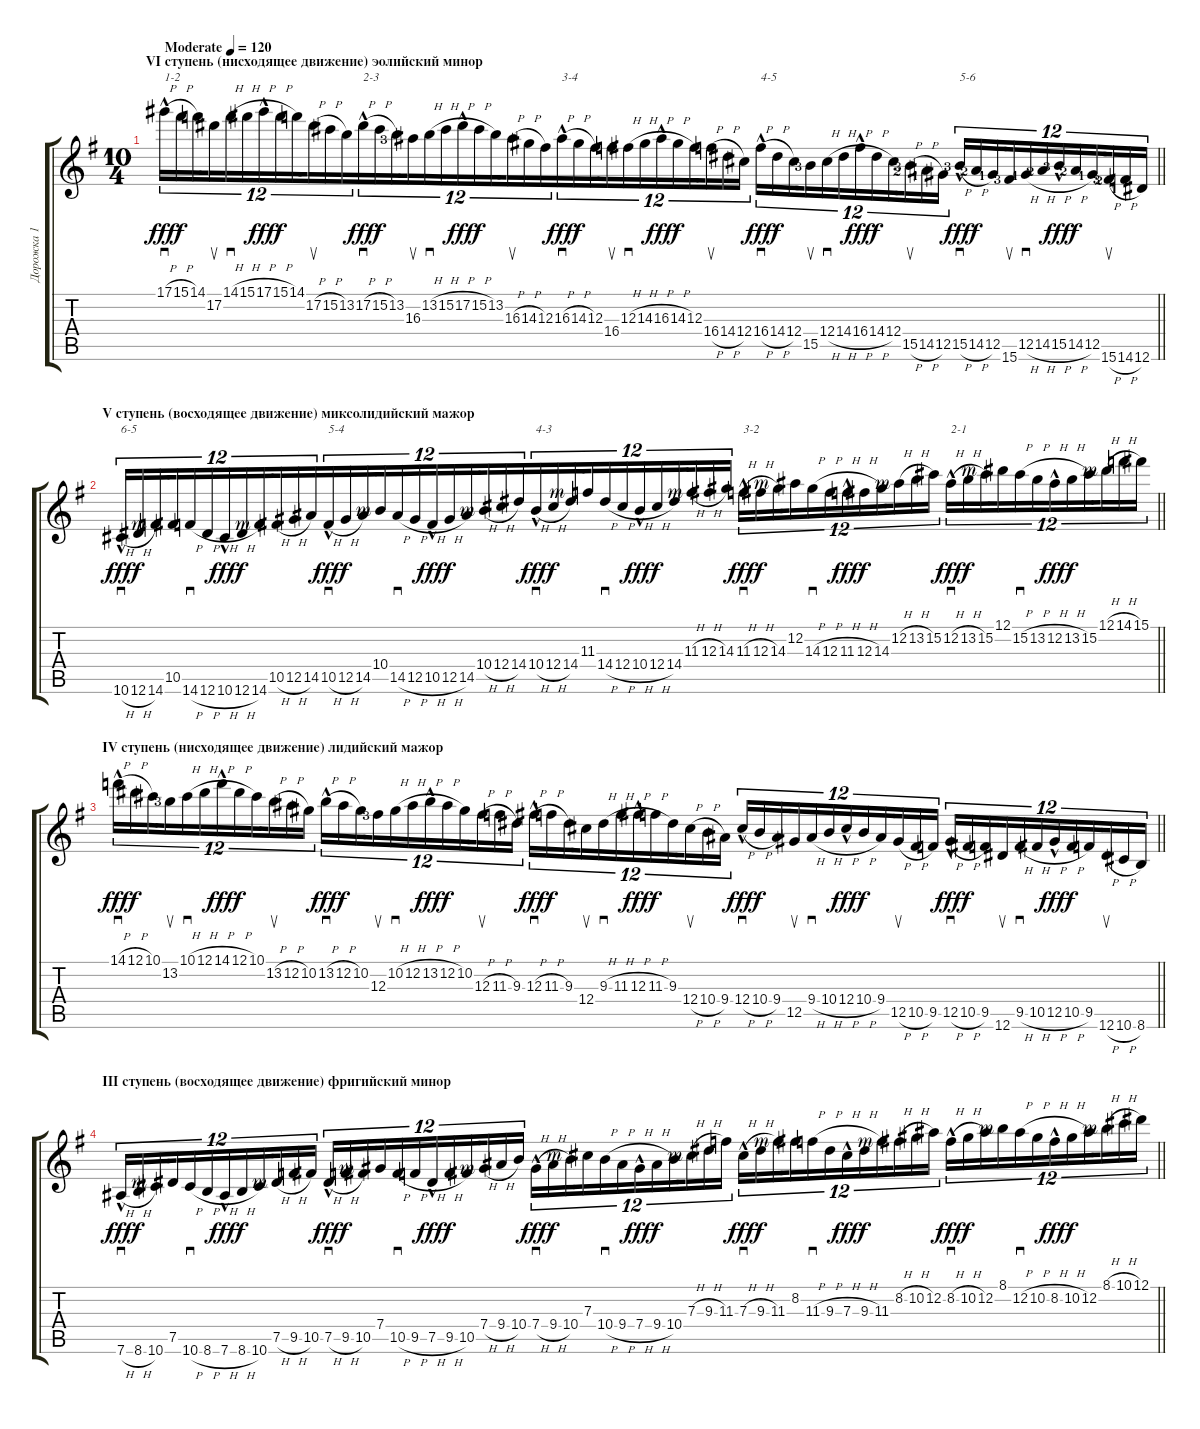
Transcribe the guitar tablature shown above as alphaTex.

\track ("Дорожка 1" "Дорожка 1") {instrument distortionguitar}
\staff {score tabs}
\tuning (Eb4 Bb3 Gb3 Db3 Ab2 Eb2) {hide}
\ts (10 4)
\section ("" "VI ступень (нисходящее движение) эолийский минор")
\tempo (120 "Moderate")
\clef g2
\barLineRight lightlight
\ks g
17.1{h hac}.16{sd tu (12 8) txt "1-2" dy fff instrument distortionguitar} 15.1{h}.16{tu (12 8) dy f} 14.1.16{tu (12 8) beam splitsecondary} 17.2.16{su tu (12 8)} 14.1{h}.16{sd tu (12 8)} 15.1{h}.16{tu (12 8) beam merge} 17.1{h hac}.16{tu (12 8) dy fff} 15.1{h}.16{tu (12 8) dy f} 14.1.16{tu (12 8) beam splitsecondary} 17.2{h}.16{su tu (12 8)} 15.2{h}.16{tu (12 8)} 13.2.16{tu (12 8) beam merge} 17.2{h hac}.16{sd tu (12 8) txt "2-3" dy fff} 15.2{h}.16{tu (12 8) dy f} 13.2.16{tu (12 8) beam splitsecondary} 16.3{lf 4}.16{su tu (12 8)} 13.2{h}.16{sd tu (12 8)} 15.2{h}.16{tu (12 8) beam merge} 17.2{h hac}.16{tu (12 8) dy fff} 15.2{h}.16{tu (12 8) dy f} 13.2.16{tu (12 8) beam splitsecondary} 16.3{h}.16{su tu (12 8)} 14.3{h}.16{tu (12 8)} 12.3.16{tu (12 8) beam merge} 16.3{h hac}.16{sd tu (12 8) txt "3-4" dy fff} 14.3{h}.16{tu (12 8) dy f} 12.3.16{tu (12 8) beam splitsecondary} 16.4.16{su tu (12 8)} 12.3{h}.16{sd tu (12 8)} 14.3{h}.16{tu (12 8)} 16.3{h hac}.16{tu (12 8) dy fff} 14.3{h}.16{tu (12 8) dy f} 12.3.16{tu (12 8) beam splitsecondary} 16.4{h}.16{su tu (12 8)} 14.4{h}.16{tu (12 8)} 12.4.16{tu (12 8)} 16.4{h hac}.16{sd tu (12 8) txt "4-5" dy fff} 14.4{h}.16{tu (12 8) dy f} 12.4.16{tu (12 8) beam splitsecondary} 15.5{lf 4}.16{su tu (12 8)} 12.4{h}.16{sd tu (12 8)} 14.4{h}.16{tu (12 8)} 16.4{h hac}.16{tu (12 8) dy fff} 14.4{h}.16{tu (12 8) dy f} 12.4.16{tu (12 8) beam splitsecondary} 15.5{h lf 4}.16{su tu (12 8)} 14.5{h lf 3}.16{tu (12 8)} 12.5{lf 2}.16{tu (12 8)} 15.5{h hac lf 4}.16{sd tu (12 8) txt "5-6" dy fff} 14.5{h lf 3}.16{tu (12 8) dy f} 12.5{lf 2}.16{tu (12 8) beam splitsecondary} 15.6{lf 4}.16{su tu (12 8)} 12.5{h lf 2}.16{sd tu (12 8)} 14.5{h lf 3}.16{tu (12 8)} 15.5{h hac lf 4}.16{tu (12 8) dy fff} 14.5{h lf 3}.16{tu (12 8) dy f} 12.5{lf 2}.16{tu (12 8) beam splitsecondary} 15.6{h lf 4}.16{su tu (12 8)} 14.6{h lf 3}.16{tu (12 8)} 12.6{lf 2}.16{tu (12 8)} |
\section ("" "V ступень (восходящее движение) миксолидийский мажор")
\barLineRight lightlight
10.6{h hac}.16{sd tu (12 8) txt "6-5" dy fff beam merge} 12.6{h}.16{tu (12 8) dy f beam merge} 14.6.16{tu (12 8) beam splitsecondary} 10.5{rf 3}.16{tu (12 8) beam merge} 14.6{h}.16{sd tu (12 8) beam merge} 12.6{h}.16{tu (12 8) beam merge} 10.6{h hac}.16{tu (12 8) dy fff beam merge} 12.6{h}.16{tu (12 8) dy f beam merge} 14.6.16{tu (12 8) beam splitsecondary} 10.5{h rf 3}.16{tu (12 8) beam merge} 12.5{h}.16{tu (12 8) beam merge} 14.5.16{tu (12 8) beam merge} 10.5{h hac}.16{sd tu (12 8) txt "5-4" dy fff beam merge} 12.5{h}.16{tu (12 8) dy f beam merge} 14.5.16{tu (12 8) beam splitsecondary} 10.4{rf 3}.16{tu (12 8) beam merge} 14.5{h}.16{sd tu (12 8) beam merge} 12.5{h}.16{tu (12 8) beam merge} 10.5{h hac}.16{tu (12 8) dy fff beam merge} 12.5{h}.16{tu (12 8) dy f beam merge} 14.5.16{tu (12 8) beam splitsecondary} 10.4{h rf 3}.16{tu (12 8) beam merge} 12.4{h}.16{tu (12 8) beam merge} 14.4.16{tu (12 8) beam merge} 10.4{h hac}.16{sd tu (12 8) txt "4-3" dy fff beam merge} 12.4{h}.16{tu (12 8) dy f beam merge} 14.4.16{tu (12 8) beam splitsecondary} 11.3{rf 3}.16{tu (12 8) beam merge} 14.4{h}.16{sd tu (12 8) beam merge} 12.4{h}.16{tu (12 8)} 10.4{h hac}.16{tu (12 8) dy fff} 12.4{h}.16{tu (12 8) dy f} 14.4.16{tu (12 8) beam splitsecondary} 11.3{h rf 3}.16{tu (12 8)} 12.3{h}.16{tu (12 8)} 14.3.16{tu (12 8)} 11.3{h hac}.16{sd tu (12 8) txt "3-2" dy fff} 12.3{h}.16{tu (12 8) dy f} 14.3.16{tu (12 8) beam splitsecondary} 12.2{rf 3}.16{tu (12 8)} 14.3{h}.16{sd tu (12 8)} 12.3{h}.16{tu (12 8)} 11.3{h hac}.16{tu (12 8) dy fff} 12.3{h}.16{tu (12 8) dy f} 14.3.16{tu (12 8) beam splitsecondary} 12.2{h rf 3}.16{tu (12 8)} 13.2{h}.16{tu (12 8)} 15.2.16{tu (12 8)} 12.2{h hac}.16{sd tu (12 8) txt "2-1" dy fff} 13.2{h}.16{tu (12 8) dy f} 15.2.16{tu (12 8) beam splitsecondary} 12.1{rf 3}.16{tu (12 8)} 15.2{h}.16{sd tu (12 8)} 13.2{h}.16{tu (12 8)} 12.2{h hac}.16{tu (12 8) dy fff} 13.2{h}.16{tu (12 8) dy f} 15.2.16{tu (12 8) beam splitsecondary} 12.1{h rf 3}.16{tu (12 8)} 14.1{h}.16{tu (12 8)} 15.1.16{tu (12 8)} |
\section ("" "IV ступень (нисходящее движение) лидийский мажор")
\barLineRight lightlight
14.1{h hac}.16{sd tu (12 8) dy fff} 12.1{h}.16{tu (12 8) dy f} 10.1.16{tu (12 8) beam splitsecondary} 13.2{lf 4}.16{su tu (12 8)} 10.1{h}.16{sd tu (12 8)} 12.1{h}.16{tu (12 8)} 14.1{h hac}.16{tu (12 8) dy fff} 12.1{h}.16{tu (12 8) dy f} 10.1.16{tu (12 8) beam splitsecondary} 13.2{h}.16{su tu (12 8)} 12.2{h}.16{tu (12 8)} 10.2.16{tu (12 8)} 13.2{h hac}.16{sd tu (12 8) dy fff} 12.2{h}.16{tu (12 8) dy f} 10.2.16{tu (12 8) beam splitsecondary} 12.3{lf 4}.16{su tu (12 8)} 10.2{h}.16{sd tu (12 8)} 12.2{h}.16{tu (12 8)} 13.2{h hac}.16{tu (12 8) dy fff} 12.2{h}.16{tu (12 8) dy f} 10.2.16{tu (12 8) beam splitsecondary} 12.3{h}.16{su tu (12 8)} 11.3{h}.16{tu (12 8)} 9.3.16{tu (12 8)} 12.3{h hac}.16{sd tu (12 8) dy fff} 11.3{h}.16{tu (12 8) dy f} 9.3.16{tu (12 8) beam splitsecondary} 12.4.16{su tu (12 8)} 9.3{h}.16{sd tu (12 8)} 11.3{h}.16{tu (12 8)} 12.3{h hac}.16{tu (12 8) dy fff} 11.3{h}.16{tu (12 8) dy f} 9.3.16{tu (12 8) beam splitsecondary} 12.4{h}.16{su tu (12 8)} 10.4{h}.16{tu (12 8)} 9.4.16{tu (12 8)} 12.4{h hac}.16{sd tu (12 8) dy fff} 10.4{h}.16{tu (12 8) dy f} 9.4.16{tu (12 8) beam splitsecondary} 12.5.16{su tu (12 8)} 9.4{h}.16{sd tu (12 8)} 10.4{h}.16{tu (12 8)} 12.4{h hac}.16{tu (12 8) dy fff} 10.4{h}.16{tu (12 8) dy f} 9.4.16{tu (12 8) beam splitsecondary} 12.5{h}.16{su tu (12 8)} 10.5{h}.16{tu (12 8)} 9.5.16{tu (12 8)} 12.5{h hac}.16{sd tu (12 8) dy fff} 10.5{h}.16{tu (12 8) dy f} 9.5.16{tu (12 8) beam splitsecondary} 12.6.16{su tu (12 8)} 9.5{h}.16{sd tu (12 8)} 10.5{h}.16{tu (12 8)} 12.5{h hac}.16{tu (12 8) dy fff} 10.5{h}.16{tu (12 8) dy f} 9.5.16{tu (12 8) beam splitsecondary} 12.6{h}.16{su tu (12 8)} 10.6{h}.16{tu (12 8)} 8.6.16{tu (12 8)} |
\section ("" "III ступень (восходящее движение) фригийский минор")
\barLineRight lightlight
7.6{h hac}.16{sd tu (12 8) dy fff} 8.6{h}.16{tu (12 8) dy f} 10.6.16{tu (12 8) beam splitsecondary} 7.5{rf 3}.16{tu (12 8)} 10.6{h}.16{sd tu (12 8)} 8.6{h}.16{tu (12 8)} 7.6{h hac}.16{tu (12 8) dy fff} 8.6{h}.16{tu (12 8) dy f} 10.6.16{tu (12 8) beam splitsecondary} 7.5{h rf 3}.16{tu (12 8)} 9.5{h}.16{tu (12 8)} 10.5.16{tu (12 8)} 7.5{h hac}.16{sd tu (12 8) dy fff} 9.5{h}.16{tu (12 8) dy f} 10.5.16{tu (12 8) beam splitsecondary} 7.4{rf 3}.16{tu (12 8)} 10.5{h}.16{sd tu (12 8)} 9.5{h}.16{tu (12 8)} 7.5{h hac}.16{tu (12 8) dy fff} 9.5{h}.16{tu (12 8) dy f} 10.5.16{tu (12 8) beam splitsecondary} 7.4{h rf 3}.16{tu (12 8)} 9.4{h}.16{tu (12 8)} 10.4.16{tu (12 8)} 7.4{h hac}.16{sd tu (12 8) dy fff} 9.4{h}.16{tu (12 8) dy f} 10.4.16{tu (12 8) beam splitsecondary} 7.3{rf 3}.16{tu (12 8)} 10.4{h}.16{sd tu (12 8)} 9.4{h}.16{tu (12 8)} 7.4{h hac}.16{tu (12 8) dy fff} 9.4{h}.16{tu (12 8) dy f} 10.4.16{tu (12 8) beam splitsecondary} 7.3{h rf 3}.16{tu (12 8)} 9.3{h}.16{tu (12 8)} 11.3.16{tu (12 8)} 7.3{h hac}.16{sd tu (12 8) dy fff} 9.3{h}.16{tu (12 8) dy f} 11.3.16{tu (12 8) beam splitsecondary} 8.2{rf 3}.16{tu (12 8)} 11.3{h}.16{sd tu (12 8)} 9.3{h}.16{tu (12 8)} 7.3{h hac}.16{tu (12 8) dy fff} 9.3{h}.16{tu (12 8) dy f} 11.3.16{tu (12 8) beam splitsecondary} 8.2{h rf 3}.16{tu (12 8)} 10.2{h}.16{tu (12 8)} 12.2.16{tu (12 8)} 8.2{h hac}.16{sd tu (12 8) dy fff} 10.2{h}.16{tu (12 8) dy f} 12.2.16{tu (12 8) beam splitsecondary} 8.1{rf 3}.16{tu (12 8)} 12.2{h}.16{sd tu (12 8)} 10.2{h}.16{tu (12 8)} 8.2{h hac}.16{tu (12 8) dy fff} 10.2{h}.16{tu (12 8) dy f} 12.2.16{tu (12 8) beam splitsecondary} 8.1{h rf 3}.16{tu (12 8)} 10.1{h}.16{tu (12 8)} 12.1.16{tu (12 8)}
